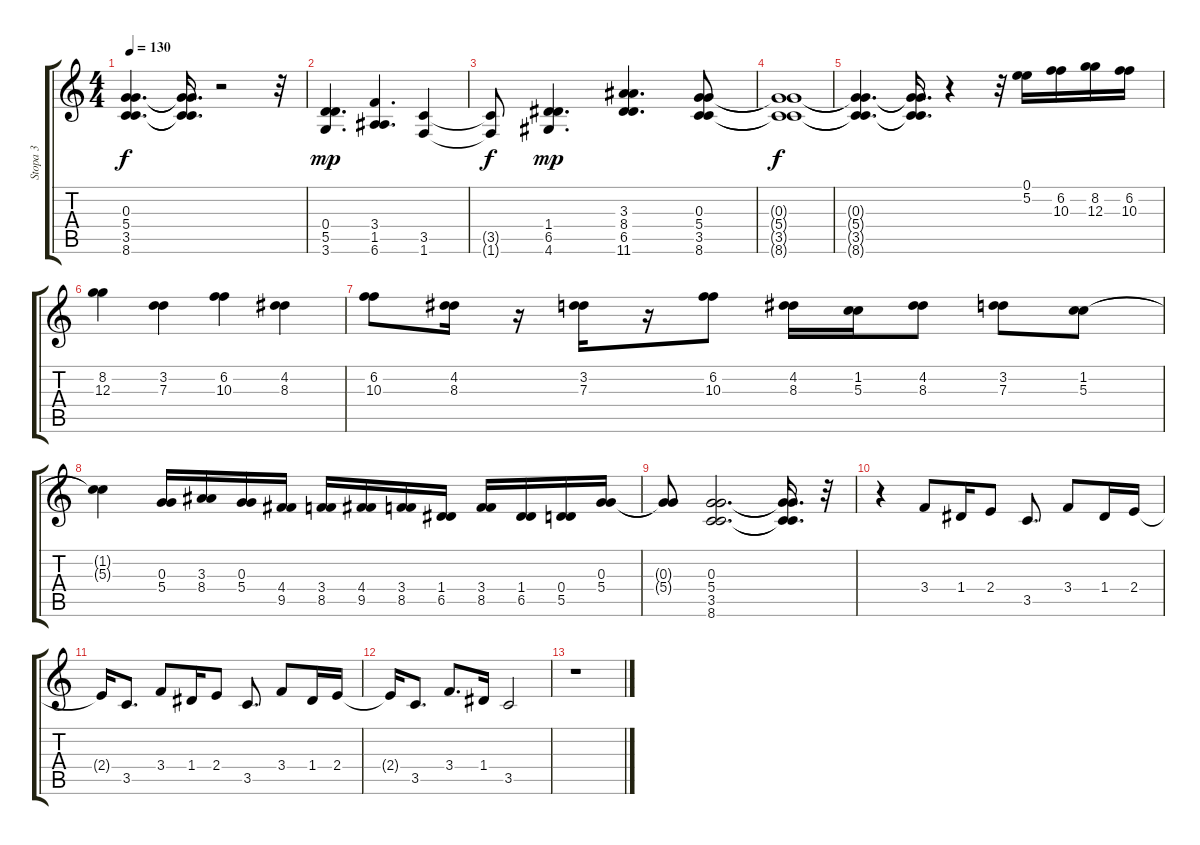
\track ("Stopa 3" "Stopa 3") {instrument electricguitarclean}
\staff {score tabs}
\tuning (E4 B3 G3 D3 A2 E2) {hide}
\ts (4 4)
\tempo 130
\clef g2
\ks c
(0.3{t} 5.4{t} 3.5{t} 8.6{t}).4{d dy f} (0.3{t} 5.4{t} 3.5{t} 8.6{t}).16{d} r.2 r.32 |
(0.4 5.5 3.6).4{d dy mp} (3.4 1.5 6.6).4{d} (3.5 1.6).4 |
(3.5{t} 1.6{t}).8{dy f} (1.4 6.5 4.6).4{d dy mp} (3.3 8.4 6.5 11.6).4{d} (0.3 5.4 3.5 8.6).8 |
(0.3{t} 5.4{t} 3.5{t} 8.6{t}).1{dy f} |
(0.3{t} 5.4{t} 3.5{t} 8.6{t}).4{d} (0.3{t} 5.4{t} 3.5{t} 8.6{t}).16{d} r.4 r.32 (0.1 5.2).16 (6.2 10.3).16 (8.2 12.3).16 (6.2 10.3).16 |
(8.2 12.3).4 (3.2 7.3).4 (6.2 10.3).4 (4.2 8.3).4 |
(6.2 10.3).8 (4.2 8.3).16 r.16 (3.2 7.3).16 r.16 (6.2 10.3).8 (4.2 8.3).16 (1.2 5.3).16 (4.2 8.3).8 (3.2 7.3).8 (1.2 5.3).8 |
(1.2{t} 5.3{t}).4 (0.3 5.4).16 (3.3 8.4).16 (0.3 5.4).16 (4.4 9.5).16 (3.4 8.5).16 (4.4 9.5).16 (3.4 8.5).16 (1.4 6.5).16 (3.4 8.5).16 (1.4 6.5).16 (0.4 5.5).16 (0.3 5.4).16 |
(0.3{t} 5.4{t}).8 (0.3 5.4 3.5 8.6).2{d} (0.3{t} 5.4{t} 3.5{t} 8.6{t}).16{d} r.32 |
r.4 3.4.8 1.4.16 2.4.8 3.5.8{d} 3.4.8 1.4.16 2.4.16 |
2.4{t}.16 3.5.8{d} 3.4.8 1.4.16 2.4.8 3.5.8{d} 3.4.8 1.4.16 2.4.16 |
2.4{t}.16 3.5.8{d} 3.4.8{d} 1.4.16 3.5.2 |
r.1
